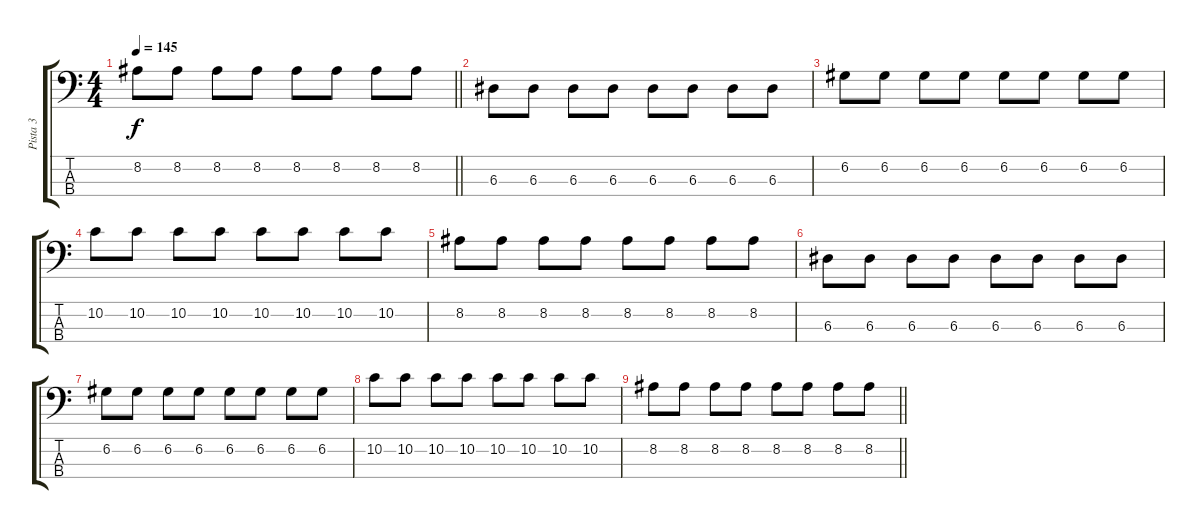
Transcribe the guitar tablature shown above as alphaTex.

\track ("Pista 3" "Pista 3") {instrument electricbassfinger}
\staff {score tabs}
\tuning (G2 D2 A1 E1) {hide}
\ts (4 4)
\tempo 145
\clef f4
\barLineRight lightlight
\ks c
8.2.8{dy f} 8.2.8 8.2.8 8.2.8 8.2.8 8.2.8 8.2.8 8.2.8 |
6.3.8 6.3.8 6.3.8 6.3.8 6.3.8 6.3.8 6.3.8 6.3.8 |
6.2.8 6.2.8 6.2.8 6.2.8 6.2.8 6.2.8 6.2.8 6.2.8 |
10.2.8 10.2.8 10.2.8 10.2.8 10.2.8 10.2.8 10.2.8 10.2.8 |
8.2.8 8.2.8 8.2.8 8.2.8 8.2.8 8.2.8 8.2.8 8.2.8 |
6.3.8 6.3.8 6.3.8 6.3.8 6.3.8 6.3.8 6.3.8 6.3.8 |
6.2.8 6.2.8 6.2.8 6.2.8 6.2.8 6.2.8 6.2.8 6.2.8 |
10.2.8 10.2.8 10.2.8 10.2.8 10.2.8 10.2.8 10.2.8 10.2.8 |
\barLineRight lightlight
8.2.8 8.2.8 8.2.8 8.2.8 8.2.8 8.2.8 8.2.8 8.2.8
